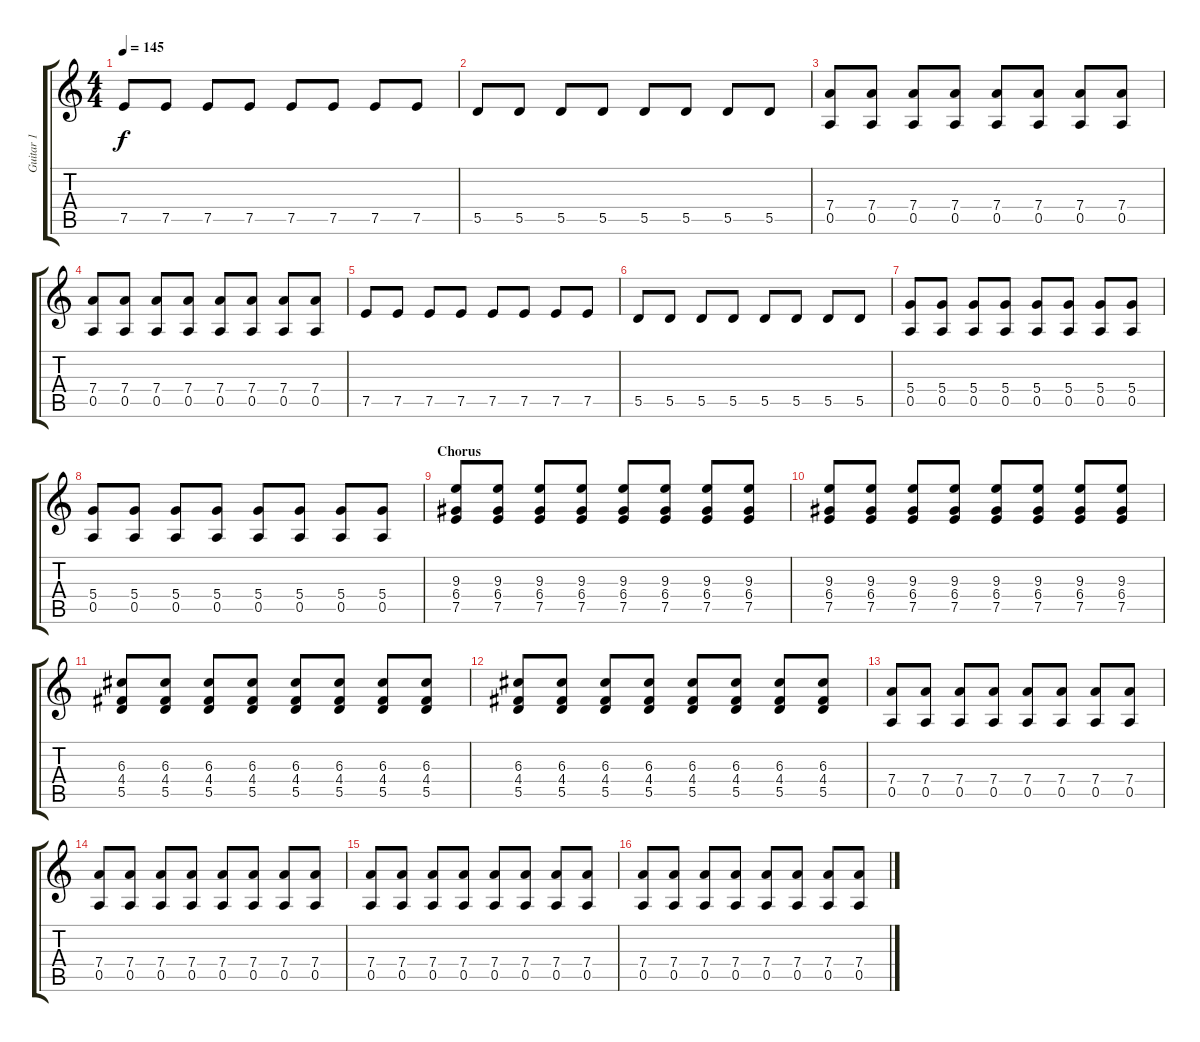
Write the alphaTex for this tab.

\track ("Guitar 1" "Guitar 1") {instrument electricguitarjazz}
\staff {score tabs}
\tuning (E4 B3 G3 D3 A2 E2) {hide}
\ts (4 4)
\tempo 145
\clef g2
\ks c
7.5.8{dy f} 7.5.8 7.5.8 7.5.8 7.5.8 7.5.8 7.5.8 7.5.8 |
5.5.8 5.5.8 5.5.8 5.5.8 5.5.8 5.5.8 5.5.8 5.5.8 |
(7.4 0.5).8 (7.4 0.5).8 (7.4 0.5).8 (7.4 0.5).8 (7.4 0.5).8 (7.4 0.5).8 (7.4 0.5).8 (7.4 0.5).8 |
(7.4 0.5).8 (7.4 0.5).8 (7.4 0.5).8 (7.4 0.5).8 (7.4 0.5).8 (7.4 0.5).8 (7.4 0.5).8 (7.4 0.5).8 |
7.5.8 7.5.8 7.5.8 7.5.8 7.5.8 7.5.8 7.5.8 7.5.8 |
5.5.8 5.5.8 5.5.8 5.5.8 5.5.8 5.5.8 5.5.8 5.5.8 |
(5.4 0.5).8{instrument overdrivenguitar} (5.4 0.5).8 (5.4 0.5).8 (5.4 0.5).8 (5.4 0.5).8 (5.4 0.5).8 (5.4 0.5).8 (5.4 0.5).8 |
(5.4 0.5).8 (5.4 0.5).8 (5.4 0.5).8 (5.4 0.5).8 (5.4 0.5).8 (5.4 0.5).8 (5.4 0.5).8 (5.4 0.5).8 |
\section ("" "Chorus")
(9.3 6.4 7.5).8 (9.3 6.4 7.5).8 (9.3 6.4 7.5).8 (9.3 6.4 7.5).8 (9.3 6.4 7.5).8 (9.3 6.4 7.5).8 (9.3 6.4 7.5).8 (9.3 6.4 7.5).8 |
(9.3 6.4 7.5).8 (9.3 6.4 7.5).8 (9.3 6.4 7.5).8 (9.3 6.4 7.5).8 (9.3 6.4 7.5).8 (9.3 6.4 7.5).8 (9.3 6.4 7.5).8 (9.3 6.4 7.5).8 |
(6.3 4.4 5.5).8 (6.3 4.4 5.5).8 (6.3 4.4 5.5).8 (6.3 4.4 5.5).8 (6.3 4.4 5.5).8 (6.3 4.4 5.5).8 (6.3 4.4 5.5).8 (6.3 4.4 5.5).8 |
(6.3 4.4 5.5).8 (6.3 4.4 5.5).8 (6.3 4.4 5.5).8 (6.3 4.4 5.5).8 (6.3 4.4 5.5).8 (6.3 4.4 5.5).8 (6.3 4.4 5.5).8 (6.3 4.4 5.5).8 |
(7.4 0.5).8 (7.4 0.5).8 (7.4 0.5).8 (7.4 0.5).8 (7.4 0.5).8 (7.4 0.5).8 (7.4 0.5).8 (7.4 0.5).8 |
(7.4 0.5).8 (7.4 0.5).8 (7.4 0.5).8 (7.4 0.5).8 (7.4 0.5).8 (7.4 0.5).8 (7.4 0.5).8 (7.4 0.5).8 |
(7.4 0.5).8 (7.4 0.5).8 (7.4 0.5).8 (7.4 0.5).8 (7.4 0.5).8 (7.4 0.5).8 (7.4 0.5).8 (7.4 0.5).8 |
(7.4 0.5).8 (7.4 0.5).8 (7.4 0.5).8 (7.4 0.5).8 (7.4 0.5).8 (7.4 0.5).8 (7.4 0.5).8 (7.4 0.5).8
